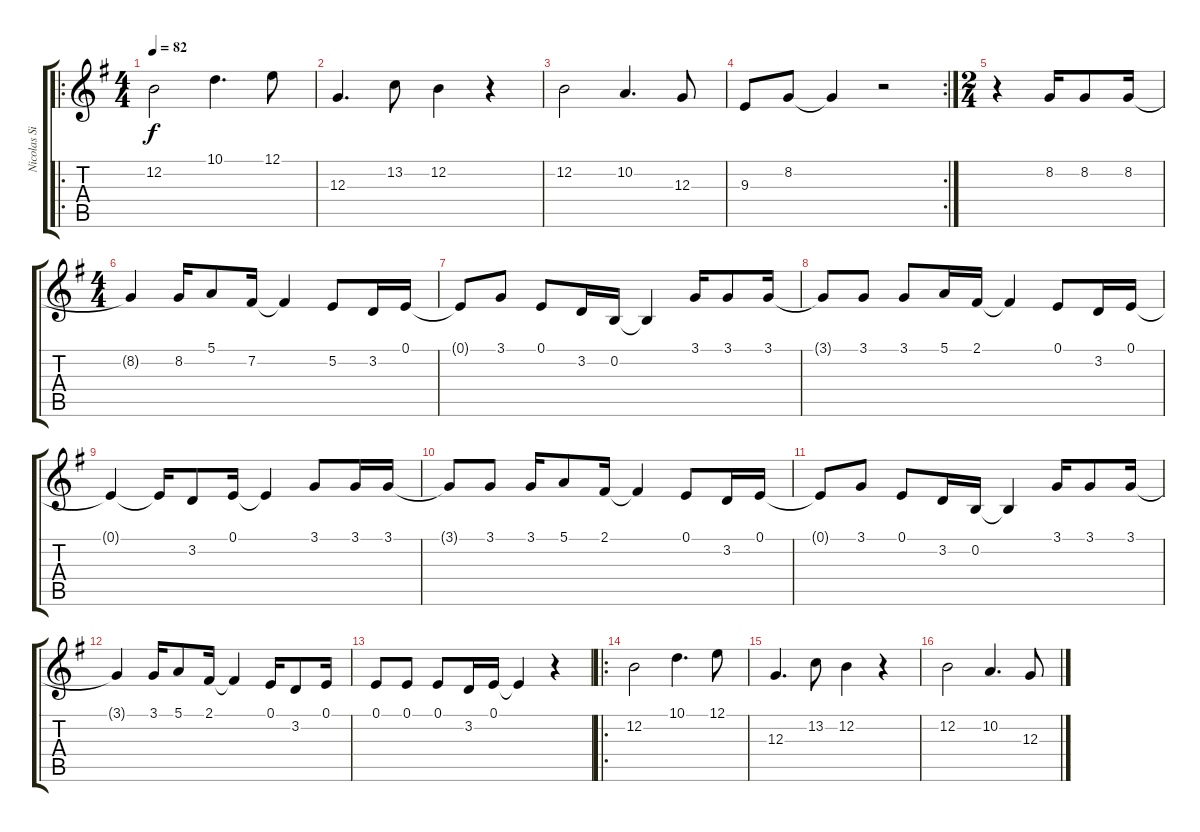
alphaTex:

\track ("Nicolas Sirkis" "Nicolas Si") {instrument choiraahs}
\staff {score tabs}
\tuning (E4 B3 G3 D3 A2 E2) {hide}
\ro
\ts (4 4)
\tempo 82
\clef g2
\ks g
12.2.2{dy f} 10.1.4{d} 12.1.8 |
12.3.4{d} 13.2.8 12.2.4 r.4 |
12.2.2 10.2.4{d} 12.3.8 |
\rc 2
9.3.8 8.2.8 8.2{t}.4 r.2 |
\ts (2 4)
r.4 8.2.16 8.2.8 8.2.16 |
\ts (4 4)
8.2{t}.4 8.2.16 5.1.8 7.2.16 7.2{t}.4 5.2.8 3.2.16 0.1.16 |
0.1{t}.8 3.1.8 0.1.8 3.2.16 0.2.16 0.2{t}.4 3.1.16 3.1.8 3.1.16 |
3.1{t}.8 3.1.8 3.1.8 5.1.16 2.1.16 2.1{t}.4 0.1.8 3.2.16 0.1.16 |
0.1{t}.4 0.1{t}.16 3.2.8 0.1.16 0.1{t}.4 3.1.8 3.1.16 3.1.16 |
3.1{t}.8 3.1.8 3.1.16 5.1.8 2.1.16 2.1{t}.4 0.1.8 3.2.16 0.1.16 |
0.1{t}.8 3.1.8 0.1.8 3.2.16 0.2.16 0.2{t}.4 3.1.16 3.1.8 3.1.16 |
3.1{t}.4 3.1.16 5.1.8 2.1.16 2.1{t}.4 0.1.16 3.2.8 0.1.16 |
0.1.8 0.1.8 0.1.8 3.2.16 0.1.16 0.1{t}.4 r.4 |
\ro
12.2.2 10.1.4{d} 12.1.8 |
12.3.4{d} 13.2.8 12.2.4 r.4 |
12.2.2 10.2.4{d} 12.3.8
